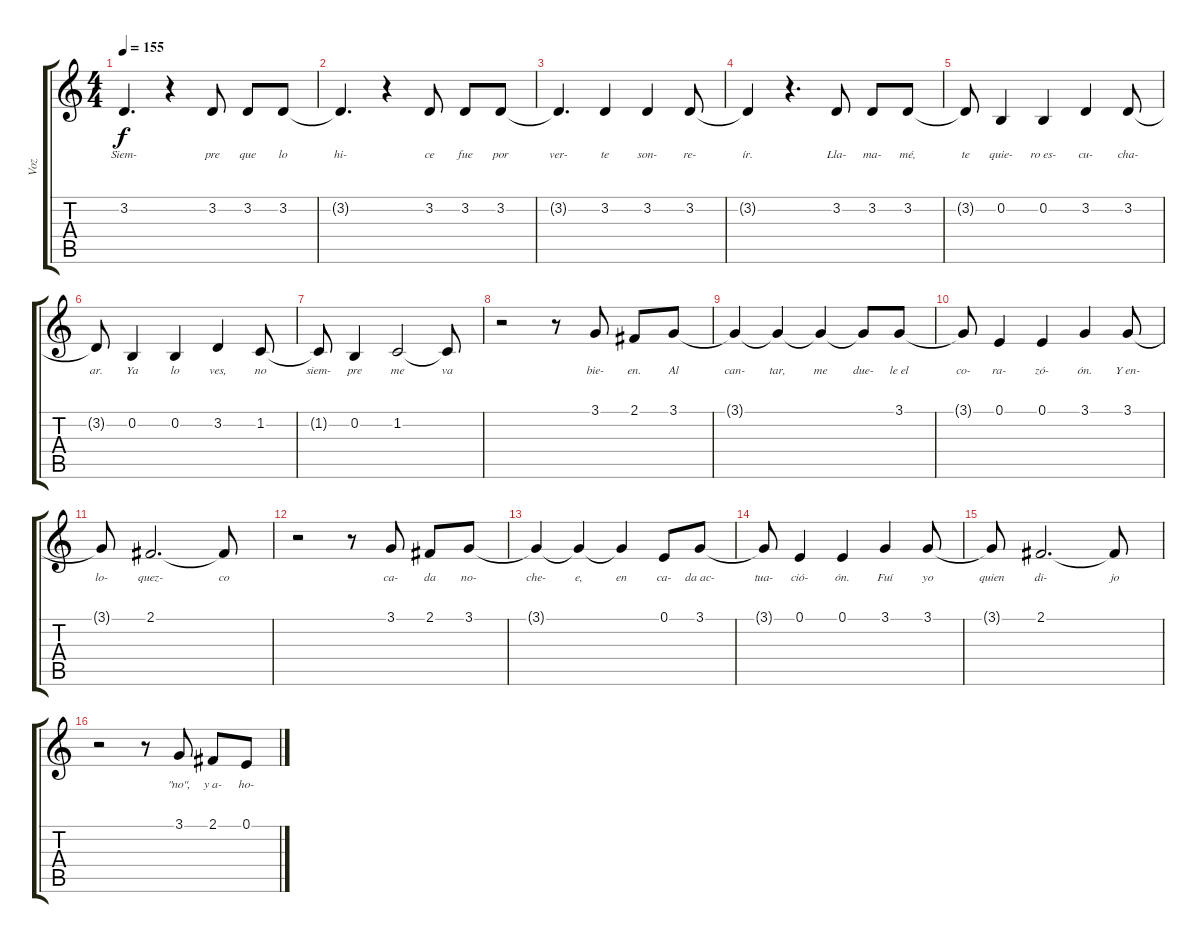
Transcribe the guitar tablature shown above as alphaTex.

\track ("Voz" "Voz") {instrument voiceoohs}
\staff {score tabs}
\tuning (E4 B3 G3 D3 A2 E2) {hide}
\ts (4 4)
\tempo 155
\clef g2
\ks c
3.2{t}.4{d lyrics (0 "Siem-") lyrics (1 "") lyrics (2 "") lyrics (3 "") lyrics (4 "") dy f} r.4 3.2.8{lyrics (0 "pre") lyrics (1 "") lyrics (2 "") lyrics (3 "") lyrics (4 "")} 3.2.8{lyrics (0 "que") lyrics (1 "") lyrics (2 "") lyrics (3 "") lyrics (4 "")} 3.2.8{lyrics (0 "lo") lyrics (1 "") lyrics (2 "") lyrics (3 "") lyrics (4 "")} |
3.2{t}.4{d lyrics (0 "hi-") lyrics (1 "") lyrics (2 "") lyrics (3 "") lyrics (4 "")} r.4 3.2.8{lyrics (0 "ce") lyrics (1 "") lyrics (2 "") lyrics (3 "") lyrics (4 "")} 3.2.8{lyrics (0 "fue") lyrics (1 "") lyrics (2 "") lyrics (3 "") lyrics (4 "")} 3.2.8{lyrics (0 "por") lyrics (1 "") lyrics (2 "") lyrics (3 "") lyrics (4 "")} |
3.2{t}.4{d lyrics (0 "ver-") lyrics (1 "") lyrics (2 "") lyrics (3 "") lyrics (4 "")} 3.2.4{lyrics (0 "te") lyrics (1 "") lyrics (2 "") lyrics (3 "") lyrics (4 "")} 3.2.4{lyrics (0 "son-") lyrics (1 "") lyrics (2 "") lyrics (3 "") lyrics (4 "")} 3.2.8{lyrics (0 "re-") lyrics (1 "") lyrics (2 "") lyrics (3 "") lyrics (4 "")} |
3.2{t}.4{lyrics (0 "ír.") lyrics (1 "") lyrics (2 "") lyrics (3 "") lyrics (4 "")} r.4{d} 3.2.8{lyrics (0 "Lla-") lyrics (1 "") lyrics (2 "") lyrics (3 "") lyrics (4 "")} 3.2.8{lyrics (0 "ma-") lyrics (1 "") lyrics (2 "") lyrics (3 "") lyrics (4 "")} 3.2.8{lyrics (0 "mé,") lyrics (1 "") lyrics (2 "") lyrics (3 "") lyrics (4 "")} |
3.2{t}.8{lyrics (0 "te") lyrics (1 "") lyrics (2 "") lyrics (3 "") lyrics (4 "")} 0.2.4{lyrics (0 "quie-") lyrics (1 "") lyrics (2 "") lyrics (3 "") lyrics (4 "")} 0.2.4{lyrics (0 "ro es-") lyrics (1 "") lyrics (2 "") lyrics (3 "") lyrics (4 "")} 3.2.4{lyrics (0 "cu-") lyrics (1 "") lyrics (2 "") lyrics (3 "") lyrics (4 "")} 3.2.8{lyrics (0 "cha-") lyrics (1 "") lyrics (2 "") lyrics (3 "") lyrics (4 "")} |
3.2{t}.8{lyrics (0 "ar.") lyrics (1 "") lyrics (2 "") lyrics (3 "") lyrics (4 "")} 0.2.4{lyrics (0 "Ya") lyrics (1 "") lyrics (2 "") lyrics (3 "") lyrics (4 "")} 0.2.4{lyrics (0 "lo") lyrics (1 "") lyrics (2 "") lyrics (3 "") lyrics (4 "")} 3.2.4{lyrics (0 "ves,") lyrics (1 "") lyrics (2 "") lyrics (3 "") lyrics (4 "")} 1.2.8{lyrics (0 "no") lyrics (1 "") lyrics (2 "") lyrics (3 "") lyrics (4 "")} |
1.2{t}.8{lyrics (0 "siem-") lyrics (1 "") lyrics (2 "") lyrics (3 "") lyrics (4 "")} 0.2.4{lyrics (0 "pre") lyrics (1 "") lyrics (2 "") lyrics (3 "") lyrics (4 "")} 1.2.2{lyrics (0 "me") lyrics (1 "") lyrics (2 "") lyrics (3 "") lyrics (4 "")} 1.2{t}.8{lyrics (0 "va") lyrics (1 "") lyrics (2 "") lyrics (3 "") lyrics (4 "")} |
r.2 r.8 3.1.8{lyrics (0 "bie-") lyrics (1 "") lyrics (2 "") lyrics (3 "") lyrics (4 "")} 2.1.8{lyrics (0 "en.") lyrics (1 "") lyrics (2 "") lyrics (3 "") lyrics (4 "")} 3.1.8{lyrics (0 "Al") lyrics (1 "") lyrics (2 "") lyrics (3 "") lyrics (4 "")} |
3.1{t}.4{lyrics (0 "can-") lyrics (1 "") lyrics (2 "") lyrics (3 "") lyrics (4 "")} 3.1{t}.4{lyrics (0 "tar,") lyrics (1 "") lyrics (2 "") lyrics (3 "") lyrics (4 "")} 3.1{t}.4{lyrics (0 "me") lyrics (1 "") lyrics (2 "") lyrics (3 "") lyrics (4 "")} 3.1{t}.8{lyrics (0 "due-") lyrics (1 "") lyrics (2 "") lyrics (3 "") lyrics (4 "")} 3.1.8{lyrics (0 "le el") lyrics (1 "") lyrics (2 "") lyrics (3 "") lyrics (4 "")} |
3.1{t}.8{lyrics (0 "co-") lyrics (1 "") lyrics (2 "") lyrics (3 "") lyrics (4 "")} 0.1.4{lyrics (0 "ra-") lyrics (1 "") lyrics (2 "") lyrics (3 "") lyrics (4 "")} 0.1.4{lyrics (0 "zó-") lyrics (1 "") lyrics (2 "") lyrics (3 "") lyrics (4 "")} 3.1.4{lyrics (0 "ón.") lyrics (1 "") lyrics (2 "") lyrics (3 "") lyrics (4 "")} 3.1.8{lyrics (0 "Y en-") lyrics (1 "") lyrics (2 "") lyrics (3 "") lyrics (4 "")} |
3.1{t}.8{lyrics (0 "lo-") lyrics (1 "") lyrics (2 "") lyrics (3 "") lyrics (4 "")} 2.1.2{d lyrics (0 "quez-") lyrics (1 "") lyrics (2 "") lyrics (3 "") lyrics (4 "")} 2.1{t}.8{lyrics (0 "co") lyrics (1 "") lyrics (2 "") lyrics (3 "") lyrics (4 "")} |
r.2 r.8 3.1.8{lyrics (0 "ca-") lyrics (1 "") lyrics (2 "") lyrics (3 "") lyrics (4 "")} 2.1.8{lyrics (0 "da") lyrics (1 "") lyrics (2 "") lyrics (3 "") lyrics (4 "")} 3.1.8{lyrics (0 "no-") lyrics (1 "") lyrics (2 "") lyrics (3 "") lyrics (4 "")} |
3.1{t}.4{lyrics (0 "che-") lyrics (1 "") lyrics (2 "") lyrics (3 "") lyrics (4 "")} 3.1{t}.4{lyrics (0 "e,") lyrics (1 "") lyrics (2 "") lyrics (3 "") lyrics (4 "")} 3.1{t}.4{lyrics (0 "en") lyrics (1 "") lyrics (2 "") lyrics (3 "") lyrics (4 "")} 0.1.8{lyrics (0 "ca-") lyrics (1 "") lyrics (2 "") lyrics (3 "") lyrics (4 "")} 3.1.8{lyrics (0 "da ac-") lyrics (1 "") lyrics (2 "") lyrics (3 "") lyrics (4 "")} |
3.1{t}.8{lyrics (0 "tua-") lyrics (1 "") lyrics (2 "") lyrics (3 "") lyrics (4 "")} 0.1.4{lyrics (0 "ció-") lyrics (1 "") lyrics (2 "") lyrics (3 "") lyrics (4 "")} 0.1.4{lyrics (0 "ón.") lyrics (1 "") lyrics (2 "") lyrics (3 "") lyrics (4 "")} 3.1.4{lyrics (0 "Fuí") lyrics (1 "") lyrics (2 "") lyrics (3 "") lyrics (4 "")} 3.1.8{lyrics (0 "yo") lyrics (1 "") lyrics (2 "") lyrics (3 "") lyrics (4 "")} |
3.1{t}.8{lyrics (0 "quien") lyrics (1 "") lyrics (2 "") lyrics (3 "") lyrics (4 "")} 2.1.2{d lyrics (0 "di-") lyrics (1 "") lyrics (2 "") lyrics (3 "") lyrics (4 "")} 2.1{t}.8{lyrics (0 "jo") lyrics (1 "") lyrics (2 "") lyrics (3 "") lyrics (4 "")} |
r.2 r.8 3.1.8{lyrics (0 "\"no\",") lyrics (1 "") lyrics (2 "") lyrics (3 "") lyrics (4 "")} 2.1.8{lyrics (0 "y a-") lyrics (1 "") lyrics (2 "") lyrics (3 "") lyrics (4 "")} 0.1.8{lyrics (0 "ho-") lyrics (1 "") lyrics (2 "") lyrics (3 "") lyrics (4 "")}
